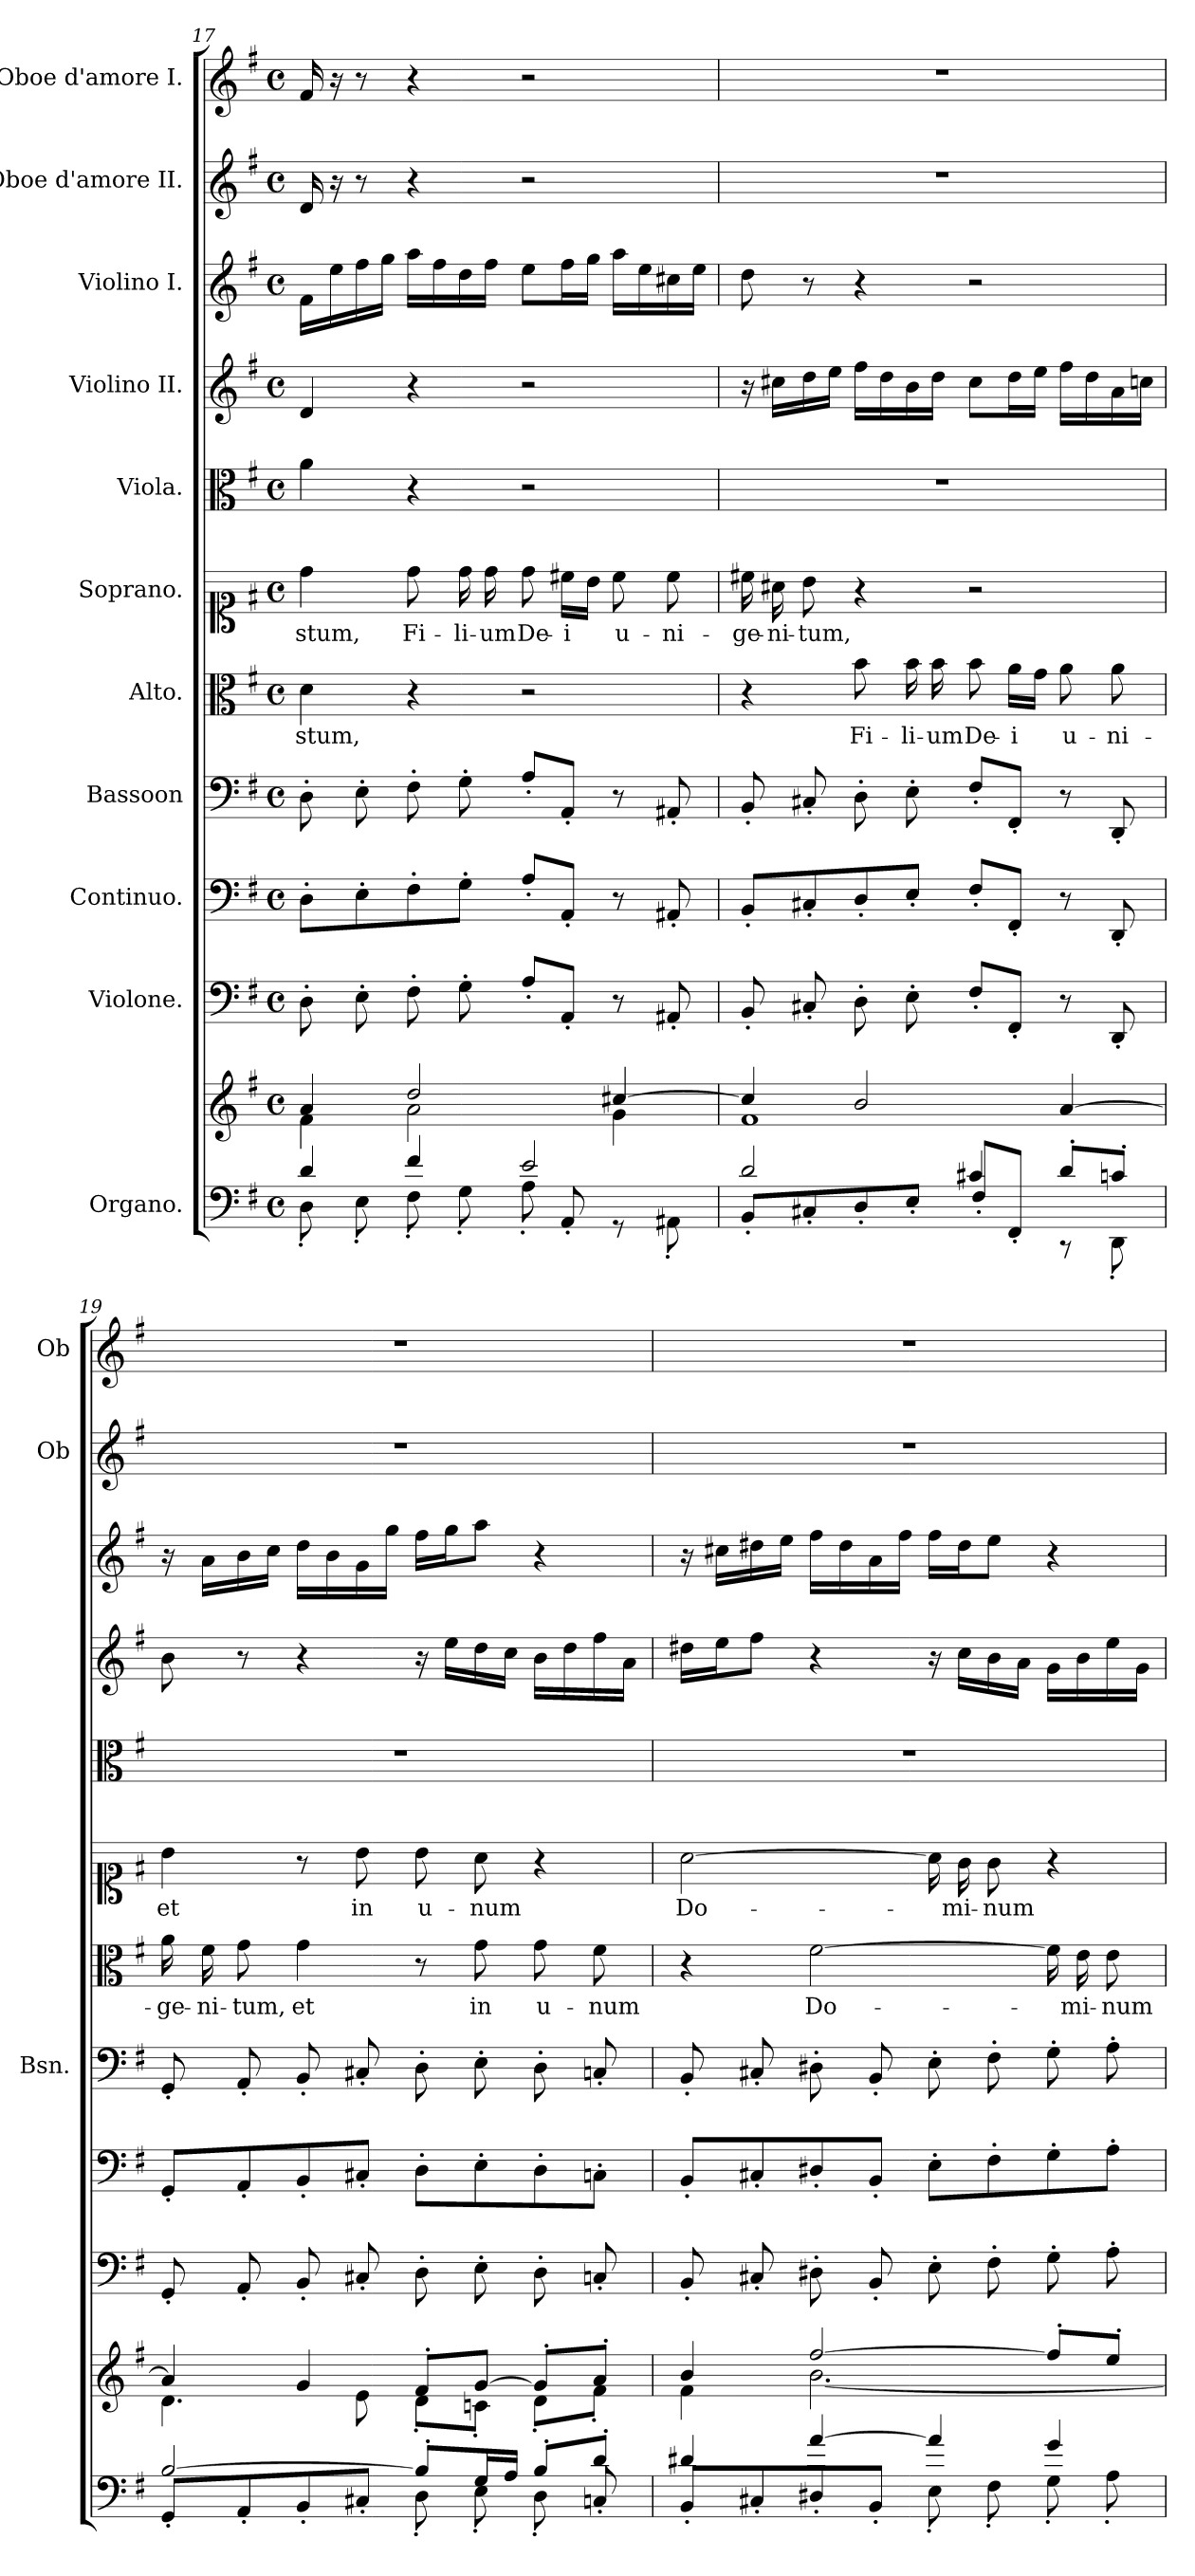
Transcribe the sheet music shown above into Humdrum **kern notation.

**kern	**kern	**kern	**kern	**kern	**kern	**text	**kern	**text	**kern	**kern	**kern	**kern	**kern
*part11	*part11	*part10	*part9	*part8	*part7	*part7	*part6	*part6	*part5	*part4	*part3	*part2	*part1
*staff12	*staff11	*staff10	*staff9	*staff8	*staff7	*staff7	*staff6	*staff6	*staff5	*staff4	*staff3	*staff2	*staff1
*I"Organo.	*	*I"Violone.	*I"Continuo.	*I"Bassoon	*I"Alto.	*	*I"Soprano.	*	*I"Viola.	*I"Violino II.	*I"Violino I.	*I"Oboe d'amore II.	*I"Oboe d'amore I.
*	*	*	*	*I'Bsn.	*	*	*	*	*	*	*	*I'Ob	*I'Ob
*clefF4	*clefG2	*clefF4	*clefF4	*clefF4	*clefC3	*	*clefC1	*	*clefC3	*clefG2	*clefG2	*clefG2	*clefG2
*	*	*ITrd7c12	*	*	*	*	*	*	*	*	*	*	*
*k[f#]	*k[f#]	*k[f#]	*k[f#]	*k[f#]	*k[f#]	*	*k[f#]	*	*k[f#]	*k[f#]	*k[f#]	*k[f#]	*k[f#]
*M4/4	*M4/4	*M4/4	*M4/4	*M4/4	*M4/4	*	*M4/4	*	*M4/4	*M4/4	*M4/4	*M4/4	*M4/4
*met(c)	*met(c)	*met(c)	*met(c)	*met(c)	*met(c)	*	*met(c)	*	*met(c)	*met(c)	*met(c)	*met(c)	*met(c)
=17	=17	=17	=17	=17	=17	=17	=17	=17	=17	=17	=17	=17	=17
*^	*^	*	*	*	*	*	*	*	*	*	*	*	*
!	!	!	!	!	!	!	!	!LO:LY:b	!	!LO:LY:b	!	!	!	!	!
4d/	8D'\	4a/	4f#\	8DD'\	8D'\L	8D'\	4d\	-stum,	4dd\	-stum,	4a\	4d/	16f#\LL	16d/	16f#/
.	.	.	.	.	.	.	.	.	.	.	.	.	16ee\	16r	16r
.	8E'\	.	.	8EE'\	8E'\	8E'\	.	.	.	.	.	.	16ff#\	8r	8r
.	.	.	.	.	.	.	.	.	.	.	.	.	16gg\JJ	.	.
!	!	!	!	!	!	!	!	!	!	!LO:LY:b	!	!	!	!	!
4f#/	8F#'\	2dd/	2a\	8FF#'\	8F#'\	8F#'\	4r	.	8dd\	Fi-	4r	4r	16aa\LL	4r	4r
.	.	.	.	.	.	.	.	.	.	.	.	.	16ff#\	.	.
!	!	!	!	!	!	!	!	!	!	!LO:LY:b	!	!	!	!	!
.	8G'\	.	.	8GG'\	8G'\J	8G'\	.	.	16dd\	-li-	.	.	16dd\	.	.
!	!	!	!	!	!	!	!	!	!	!LO:LY:b	!	!	!	!	!
.	.	.	.	.	.	.	.	.	16dd\	-um	.	.	16ff#\JJ	.	.
!	!	!	!	!	!	!	!	!	!	!LO:LY:b	!	!	!	!	!
2e/	8A'\	.	.	8AA'\L	8A'\L	8A'\L	2r	.	8dd\	De-	2r	2r	8ee\L	2r	2r
!	!	!	!	!	!	!	!	!	!	!LO:LY:b	!	!	!	!	!
.	8AA'/	.	.	8AAA'/J	8AA'/J	8AA'/J	.	.	16cc#X\LL	-i	.	.	16ff#\L	.	.
.	.	.	.	.	.	.	.	.	16b\JJ	.	.	.	16gg\JJ	.	.
!	!	!	!	!	!	!	!	!	!	!LO:LY:b	!	!	!	!	!
.	8r	[4cc#X/	4g\	8r	8r	8r	.	.	8cc#\	u-	.	.	16aa\LL	.	.
.	.	.	.	.	.	.	.	.	.	.	.	.	16ee\	.	.
!	!	!	!	!	!	!	!	!	!	!LO:LY:b	!	!	!	!	!
.	8AA#X'\	.	.	8AAA#X'/	8AA#X'/	8AA#X'/	.	.	8cc#\	-ni-	.	.	16cc#X\	.	.
.	.	.	.	.	.	.	.	.	.	.	.	.	16ee\JJ	.	.
=18	=18	=18	=18	=18	=18	=18	=18	=18	=18	=18	=18	=18	=18	=18	=18
!	!	!	!	!	!	!	!	!	!	!LO:LY:b	!	!	!	!	!
2d/	8BB'/L	4cc#/]	1f#	8BBB'/	8BB'/L	8BB'/	4r	.	16cc#X\	-ge-	1r	16r	8dd\	1r	1r
!	!	!	!	!	!	!	!	!	!	!LO:LY:b	!	!	!	!	!
.	.	.	.	.	.	.	.	.	16a#X\	-ni-	.	16cc#X\LL	.	.	.
!	!	!	!	!	!	!	!	!	!	!LO:LY:b	!	!	!	!	!
.	8C#X'/	.	.	8CC#X'/	8C#X'/	8C#X'/	.	.	8b\	-tum,	.	16dd\	8r	.	.
.	.	.	.	.	.	.	.	.	.	.	.	16ee\JJ	.	.	.
!	!	!	!	!	!	!	!	!LO:LY:b	!	!	!	!	!	!	!
.	8D'\	2b/	.	8DD'\	8D'/	8D'\	8b\	Fi-	4r	.	.	16ff#\LL	4r	.	.
.	.	.	.	.	.	.	.	.	.	.	.	16dd\	.	.	.
!	!	!	!	!	!	!	!	!LO:LY:b	!	!	!	!	!	!	!
.	8E'\J	.	.	8EE'\	8E'/J	8E'\	16b\	-li-	.	.	.	16b\	.	.	.
!	!	!	!	!	!	!	!	!LO:LY:b	!	!	!	!	!	!	!
.	.	.	.	.	.	.	16b\	-um	.	.	.	16dd\JJ	.	.	.
!	!	!	!	!	!	!	!	!LO:LY:b	!	!	!	!	!	!	!
4c#X/	8F#'\L	.	.	8FF#'\L	8F#'\L	8F#'\L	8b\	De-	2r	.	.	8cc#\L	2r	.	.
!	!	!	!	!	!	!	!	!LO:LY:b	!	!	!	!	!	!	!
.	8FF#'/J	.	.	8FFF#'/J	8FF#'/J	8FF#'/J	16a\LL	-i	.	.	.	16dd\L	.	.	.
.	.	.	.	.	.	.	16g\JJ	.	.	.	.	16ee\JJ	.	.	.
!	!	!	!	!	!	!	!	!LO:LY:b	!	!	!	!	!	!	!
8d'/L	8r	[4a/	.	8r	8r	8r	8a\	u-	.	.	.	16ff#\LL	.	.	.
.	.	.	.	.	.	.	.	.	.	.	.	16dd\	.	.	.
!	!	!	!	!	!	!	!	!LO:LY:b	!	!	!	!	!	!	!
8cn'/J	8DD'\	.	.	8DDD'/	8DD'/	8DD'/	8a\	-ni-	.	.	.	16a\	.	.	.
.	.	.	.	.	.	.	.	.	.	.	.	16ccn\JJ	.	.	.
!!LO:LB:g=z
=19	=19	=19	=19	=19	=19	=19	=19	=19	=19	=19	=19	=19	=19	=19	=19
!	!	!	!	!	!	!	!	!LO:LY:b	!	!LO:LY:b	!	!	!	!	!
[2B/	8GG'/L	4a/]	4.d\	8GGG'/	8GG'/L	8GG'/	16a\	-ge-	4b\	et	1r	8b\	16r	1r	1r
!	!	!	!	!	!	!	!	!LO:LY:b	!	!	!	!	!	!	!
.	.	.	.	.	.	.	16f#\	-ni-	.	.	.	.	16a\LL	.	.
!	!	!	!	!	!	!	!	!LO:LY:b	!	!	!	!	!	!	!
.	8AA'/	.	.	8AAA'/	8AA'/	8AA'/	8g\	-tum,	.	.	.	8r	16b\	.	.
.	.	.	.	.	.	.	.	.	.	.	.	.	16cc\JJ	.	.
!	!	!	!	!	!	!	!	!LO:LY:b	!	!	!	!	!	!	!
.	8BB'/	4g/	.	8BBB'/	8BB'/	8BB'/	4g\	et	8r	.	.	4r	16dd\LL	.	.
.	.	.	.	.	.	.	.	.	.	.	.	.	16b\	.	.
!	!	!	!	!	!	!	!	!	!	!LO:LY:b	!	!	!	!	!
.	8C#X'/J	.	8e\	8CC#X'/	8C#X'/J	8C#X'/	.	.	8b\	in	.	.	16g\	.	.
.	.	.	.	.	.	.	.	.	.	.	.	.	16gg\JJ	.	.
!	!	!	!	!	!	!	!	!	!	!LO:LY:b	!	!	!	!	!
8B'/L]	8D'\	8f#'/L	8d'\L	8DD'\	8D'\L	8D'\	8r	.	8b\	u-	.	16r	16ff#\LL	.	.
.	.	.	.	.	.	.	.	.	.	.	.	16ee\LL	16gg\J	.	.
!	!	!	!	!	!	!	!	!LO:LY:b	!	!LO:LY:b	!	!	!	!	!
16G/L	8E'\	[8g/J	8cn'\J	8EE'\	8E'\	8E'\	8g\	in	8a\	-num	.	16dd\	8aa\J	.	.
16A/JJ	.	.	.	.	.	.	.	.	.	.	.	16cc\JJ	.	.	.
!	!	!	!	!	!	!	!	!LO:LY:b	!	!	!	!	!	!	!
8B'/L	8D'\	8g'/L]	8d'\L	8DD'\	8D'\	8D'\	8g\	u-	4r	.	.	16b\LL	4r	.	.
.	.	.	.	.	.	.	.	.	.	.	.	16dd\	.	.	.
!	!	!	!	!	!	!	!	!LO:LY:b	!	!	!	!	!	!	!
8d'/J	8Cn'/	8a'/J	8f#'\J	8CCn'/	8Cn'\J	8Cn'/	8f#\	-num	.	.	.	16ff#\	.	.	.
.	.	.	.	.	.	.	.	.	.	.	.	16a\JJ	.	.	.
=20	=20	=20	=20	=20	=20	=20	=20	=20	=20	=20	=20	=20	=20	=20	=20
!	!	!	!	!	!	!	!	!	!	!LO:LY:b	!	!	!	!	!
4d#X/	8BB'/L	4b/	4f#\	8BBB'/	8BB'/L	8BB'/	4r	.	[2a\	Do-	1r	16dd#X\LL	16r	1r	1r
.	.	.	.	.	.	.	.	.	.	.	.	16ee\J	16cc#X\LL	.	.
.	8C#X'/	.	.	8CC#X'/	8C#X'/	8C#X'/	.	.	.	.	.	8ff#\J	16dd#X\	.	.
.	.	.	.	.	.	.	.	.	.	.	.	.	16ee\JJ	.	.
!	!	!	!	!	!	!	!	!LO:LY:b	!	!	!	!	!	!	!
[4a/	8D#X'\	[2ff#/	[2.b\	8DD#X'\	8D#X'/	8D#X'\	[2f#\	Do-	.	.	.	4r	16ff#\LL	.	.
.	.	.	.	.	.	.	.	.	.	.	.	.	16dd#\	.	.
.	8BB'/J	.	.	8BBB'/	8BB'/J	8BB'/	.	.	.	.	.	.	16a\	.	.
.	.	.	.	.	.	.	.	.	.	.	.	.	16ff#\JJ	.	.
4a/]	8E'\	.	.	8EE'\	8E'\L	8E'\	.	.	16a\]	.	.	16r	16ff#\LL	.	.
!	!	!	!	!	!	!	!	!	!	!LO:LY:b	!	!	!	!	!
.	.	.	.	.	.	.	.	.	16g\	-mi-	.	16cc\LL	16dd#\J	.	.
!	!	!	!	!	!	!	!	!	!	!LO:LY:b	!	!	!	!	!
.	8F#'\	.	.	8FF#'\	8F#'\	8F#'\	.	.	8g\	-num	.	16b\	8ee\J	.	.
.	.	.	.	.	.	.	.	.	.	.	.	16a\JJ	.	.	.
4g/	8G'\	8ff#'/L]	.	8GG'\	8G'\	8G'\	16f#\]	.	4r	.	.	16g\LL	4r	.	.
!	!	!	!	!	!	!	!	!LO:LY:b	!	!	!	!	!	!	!
.	.	.	.	.	.	.	16e\	-mi-	.	.	.	16b\	.	.	.
!	!	!	!	!	!	!	!	!LO:LY:b	!	!	!	!	!	!	!
.	8A'\	8ee'/J	.	8AA'\	8A'\J	8A'\	8e\	-num	.	.	.	16ee\	.	.	.
.	.	.	.	.	.	.	.	.	.	.	.	16g\JJ	.	.	.
*v	*v	*	*	*	*	*	*	*	*	*	*	*	*	*	*
*	*v	*v	*	*	*	*	*	*	*	*	*	*	*	*
=	=	=	=	=	=	=	=	=	=	=	=	=	=
*-	*-	*-	*-	*-	*-	*-	*-	*-	*-	*-	*-	*-	*-
